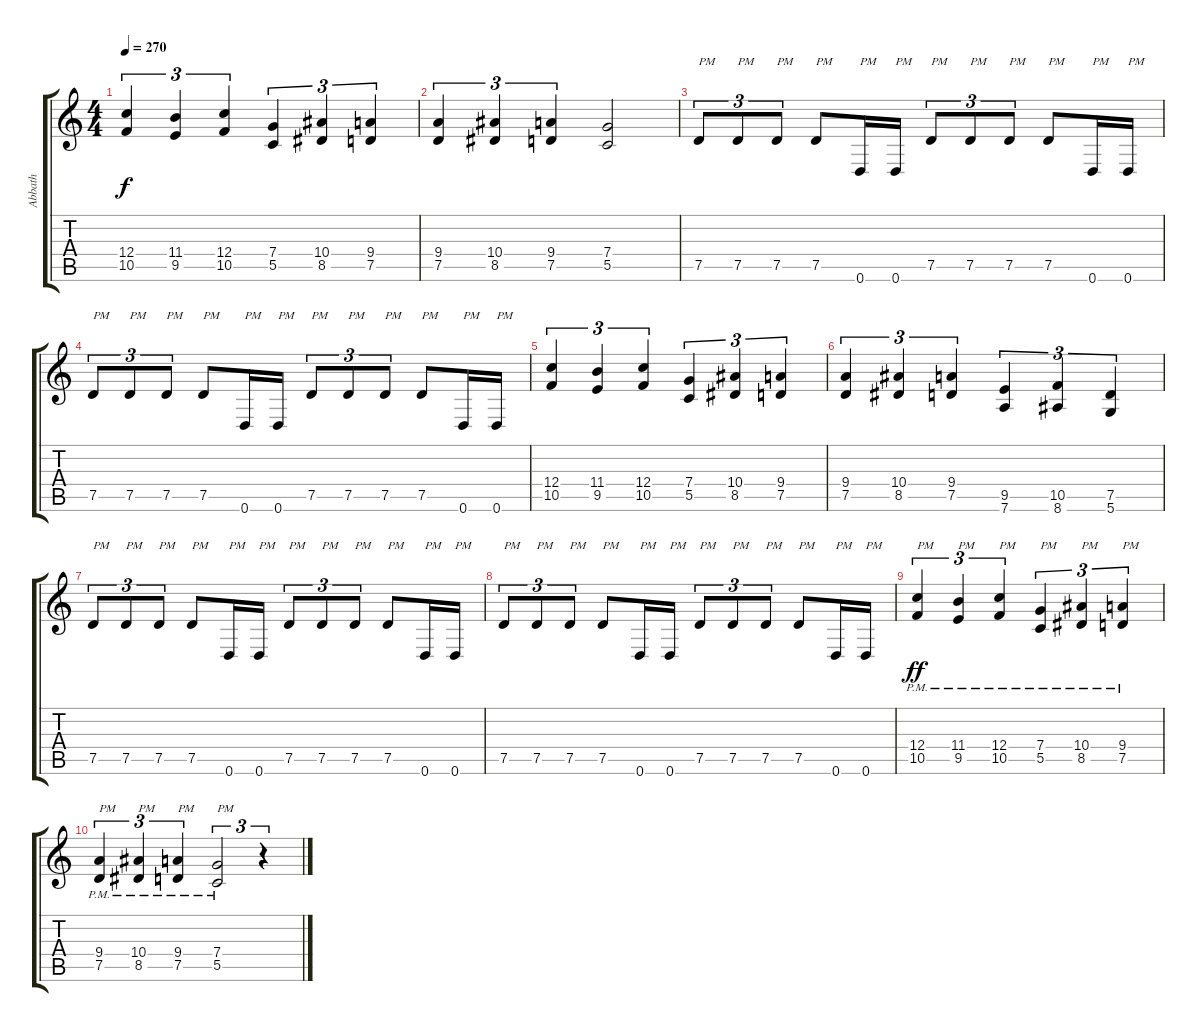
\track ("Abbath" "Abbath") {instrument distortionguitar}
\staff {score tabs}
\tuning (D4 A3 F3 C3 G2 D2) {hide}
\ts (4 4)
\tempo 270
\clef g2
\ks c
(12.4 10.5).4{tu (3 2) dy f} (11.4 9.5).4{tu (3 2)} (12.4 10.5).4{tu (3 2)} (7.4 5.5).4{tu (3 2)} (10.4 8.5).4{tu (3 2)} (9.4 7.5).4{tu (3 2)} |
(9.4 7.5).4{tu (3 2)} (10.4 8.5).4{tu (3 2)} (9.4 7.5).4{tu (3 2)} (7.4 5.5).2 |
7.5.8{tu (3 2) txt "PM"} 7.5.8{tu (3 2) txt "PM"} 7.5.8{tu (3 2) txt "PM"} 7.5.8{txt "PM"} 0.6.16{txt "PM"} 0.6.16{txt "PM"} 7.5.8{tu (3 2) txt "PM"} 7.5.8{tu (3 2) txt "PM"} 7.5.8{tu (3 2) txt "PM"} 7.5.8{txt "PM"} 0.6.16{txt "PM"} 0.6.16{txt "PM"} |
7.5.8{tu (3 2) txt "PM"} 7.5.8{tu (3 2) txt "PM"} 7.5.8{tu (3 2) txt "PM"} 7.5.8{txt "PM"} 0.6.16{txt "PM"} 0.6.16{txt "PM"} 7.5.8{tu (3 2) txt "PM"} 7.5.8{tu (3 2) txt "PM"} 7.5.8{tu (3 2) txt "PM"} 7.5.8{txt "PM"} 0.6.16{txt "PM"} 0.6.16{txt "PM"} |
(12.4 10.5).4{tu (3 2)} (11.4 9.5).4{tu (3 2)} (12.4 10.5).4{tu (3 2)} (7.4 5.5).4{tu (3 2)} (10.4 8.5).4{tu (3 2)} (9.4 7.5).4{tu (3 2)} |
(9.4 7.5).4{tu (3 2)} (10.4 8.5).4{tu (3 2)} (9.4 7.5).4{tu (3 2)} (9.5 7.6).4{tu (3 2)} (10.5 8.6).4{tu (3 2)} (7.5 5.6).4{tu (3 2)} |
7.5.8{tu (3 2) txt "PM"} 7.5.8{tu (3 2) txt "PM"} 7.5.8{tu (3 2) txt "PM"} 7.5.8{txt "PM"} 0.6.16{txt "PM"} 0.6.16{txt "PM"} 7.5.8{tu (3 2) txt "PM"} 7.5.8{tu (3 2) txt "PM"} 7.5.8{tu (3 2) txt "PM"} 7.5.8{txt "PM"} 0.6.16{txt "PM"} 0.6.16{txt "PM"} |
7.5.8{tu (3 2) txt "PM"} 7.5.8{tu (3 2) txt "PM"} 7.5.8{tu (3 2) txt "PM"} 7.5.8{txt "PM"} 0.6.16{txt "PM"} 0.6.16{txt "PM"} 7.5.8{tu (3 2) txt "PM"} 7.5.8{tu (3 2) txt "PM"} 7.5.8{tu (3 2) txt "PM"} 7.5.8{txt "PM"} 0.6.16{txt "PM"} 0.6.16{txt "PM"} |
(12.4{pm} 10.5{pm}).4{tu (3 2) txt "PM" dy ff} (11.4{pm} 9.5{pm}).4{tu (3 2) txt "PM"} (12.4{pm} 10.5{pm}).4{tu (3 2) txt "PM"} (7.4{pm} 5.5{pm}).4{tu (3 2) txt "PM"} (10.4{pm} 8.5{pm}).4{tu (3 2) txt "PM"} (9.4{pm} 7.5{pm}).4{tu (3 2) txt "PM"} |
(9.4{pm} 7.5{pm}).4{tu (3 2) txt "PM"} (10.4{pm} 8.5{pm}).4{tu (3 2) txt "PM"} (9.4{pm} 7.5{pm}).4{tu (3 2) txt "PM"} (7.4{pm} 5.5{pm}).2{tu (3 2) txt "PM"} r.4{tu (3 2)}
